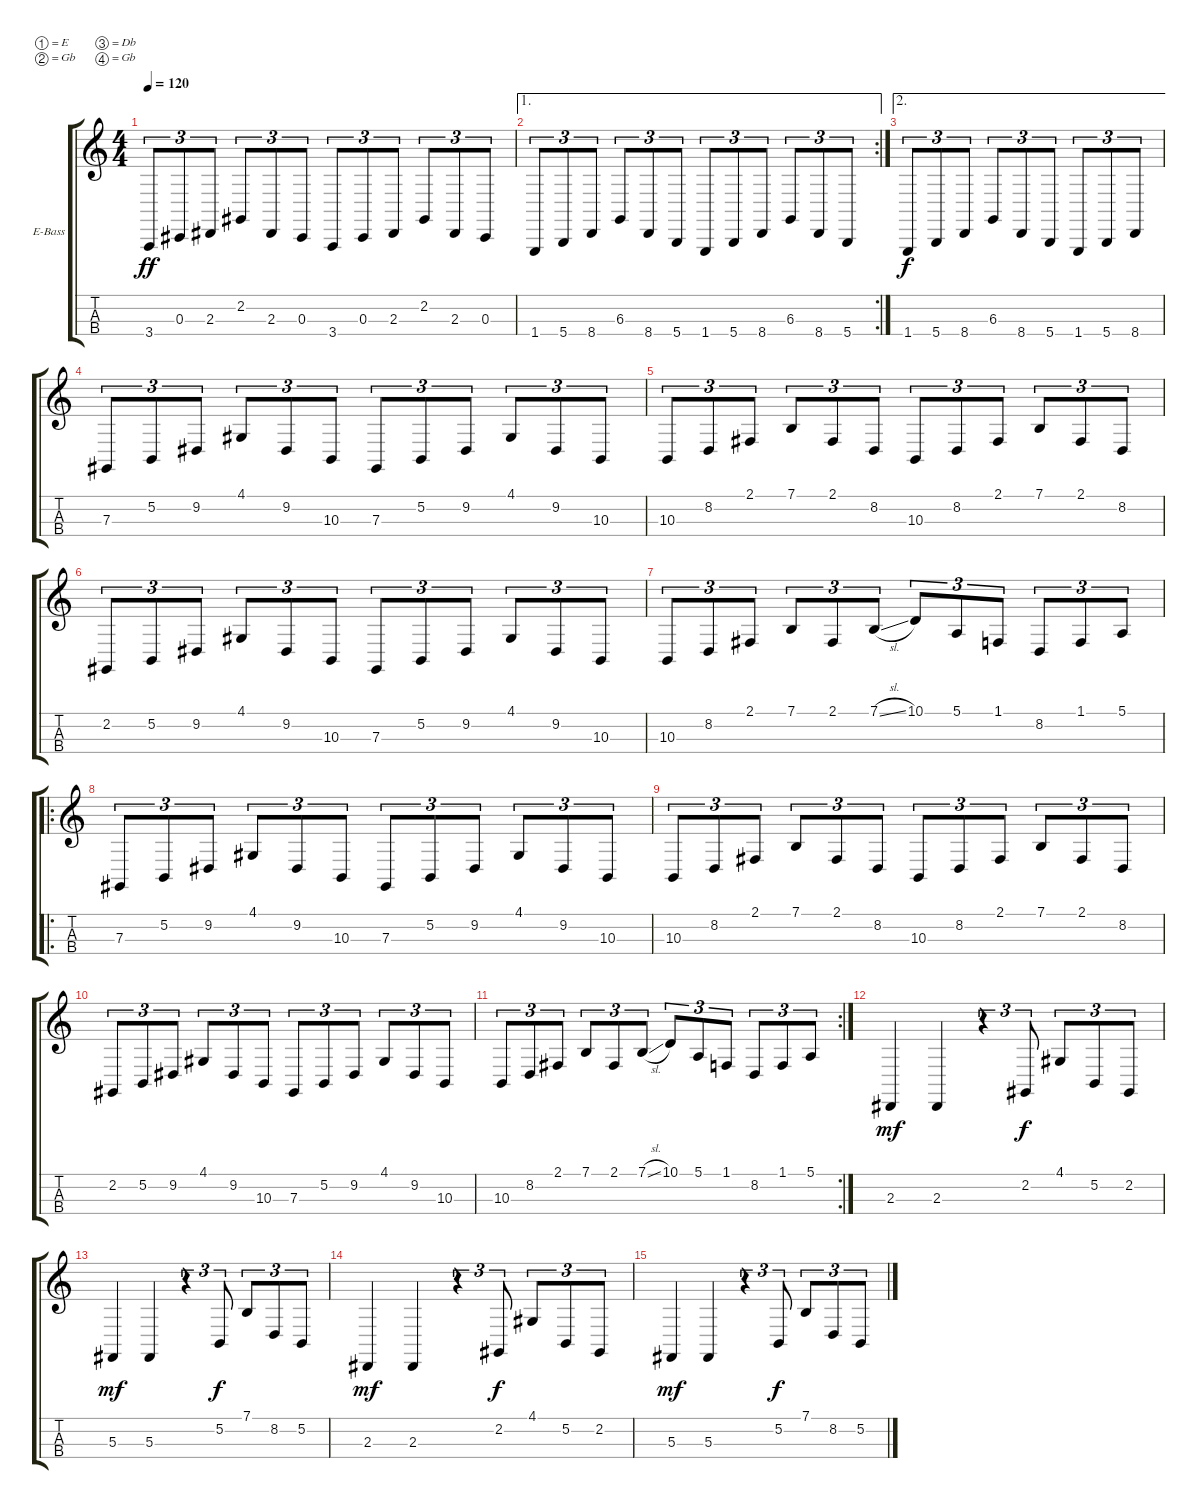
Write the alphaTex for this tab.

\defaultSystemsLayout 4
\bracketExtendMode groupsimilarinstruments
\firstSystemTrackNameOrientation horizontal
\otherSystemsTrackNameOrientation horizontal
\track ("Electric Bass" "E-Bass") {instrument electricbassfinger}
\staff {score tabs}
\tuning (E2 Gb1 Db1 Gb0)
\ts (4 4)
\tempo 120
\clef g2
\ks c
3.4.8{tu (3 2) dy ff beam Up} 0.3{acc #}.8{tu (3 2) beam Up} 2.3{acc #}.8{tu (3 2) beam Up} 2.2{acc #}.8{tu (3 2) beam Up} 2.3{acc #}.8{tu (3 2) beam Up} 0.3{acc #}.8{tu (3 2) beam Up} 3.4.8{tu (3 2) beam Up} 0.3{acc #}.8{tu (3 2) beam Up} 2.3{acc #}.8{tu (3 2) beam Up} 2.2{acc #}.8{tu (3 2) beam Up} 2.3{acc #}.8{tu (3 2) beam Up} 0.3{acc #}.8{tu (3 2) beam Up} |
\ae 1
\rc 2
1.4.8{tu (3 2) beam Up} 5.4.8{tu (3 2) beam Up} 8.4.8{tu (3 2) beam Up} 6.3.8{tu (3 2) beam Up} 8.4.8{tu (3 2) beam Up} 5.4.8{tu (3 2) beam Up} 1.4.8{tu (3 2) beam Up} 5.4.8{tu (3 2) beam Up} 8.4.8{tu (3 2) beam Up} 6.3.8{tu (3 2) beam Up} 8.4.8{tu (3 2) beam Up} 5.4.8{tu (3 2) beam Up} |
\ae 2
1.4.8{tu (3 2) dy f beam Up} 5.4.8{tu (3 2) beam Up} 8.4.8{tu (3 2) beam Up} 6.3.8{tu (3 2) beam Up} 8.4.8{tu (3 2) beam Up} 5.4.8{tu (3 2) beam Up} 1.4.8{tu (3 2) beam Up} 5.4.8{tu (3 2) beam Up} 8.4.8{tu (3 2) beam Up} |
7.3{acc #}.8{tu (3 2) beam Up} 5.2.8{tu (3 2) beam Up} 9.2{acc #}.8{tu (3 2) beam Up} 4.1{acc #}.8{tu (3 2) beam Up} 9.2{acc #}.8{tu (3 2) beam Up} 10.3.8{tu (3 2) beam Up} 7.3{acc #}.8{tu (3 2) beam Up} 5.2.8{tu (3 2) beam Up} 9.2{acc #}.8{tu (3 2) beam Up} 4.1{acc #}.8{tu (3 2) beam Up} 9.2{acc #}.8{tu (3 2) beam Up} 10.3.8{tu (3 2) beam Up} |
10.3.8{tu (3 2) beam Up} 8.2.8{tu (3 2) beam Up} 2.1{acc #}.8{tu (3 2) beam Up} 7.1.8{tu (3 2) beam Up} 2.1{acc #}.8{tu (3 2) beam Up} 8.2.8{tu (3 2) beam Up} 10.3.8{tu (3 2) beam Up} 8.2.8{tu (3 2) beam Up} 2.1{acc #}.8{tu (3 2) beam Up} 7.1.8{tu (3 2) beam Up} 2.1{acc #}.8{tu (3 2) beam Up} 8.2.8{tu (3 2) beam Up} |
2.2{acc #}.8{tu (3 2) beam Up} 5.2.8{tu (3 2) beam Up} 9.2{acc #}.8{tu (3 2) beam Up} 4.1{acc #}.8{tu (3 2) beam Up} 9.2{acc #}.8{tu (3 2) beam Up} 10.3.8{tu (3 2) beam Up} 7.3{acc #}.8{tu (3 2) beam Up} 5.2.8{tu (3 2) beam Up} 9.2{acc #}.8{tu (3 2) beam Up} 4.1{acc #}.8{tu (3 2) beam Up} 9.2{acc #}.8{tu (3 2) beam Up} 10.3.8{tu (3 2) beam Up} |
10.3.8{tu (3 2) beam Up} 8.2.8{tu (3 2) beam Up} 2.1{acc #}.8{tu (3 2) beam Up} 7.1.8{tu (3 2) beam Up} 2.1{acc #}.8{tu (3 2) beam Up} 7.1{sl}.8{tu (3 2) beam Up} 10.1.8{tu (3 2) beam Up} 5.1.8{tu (3 2) beam Up} 1.1.8{tu (3 2) beam Up} 8.2.8{tu (3 2) beam Up} 1.1.8{tu (3 2) beam Up} 5.1.8{tu (3 2) beam Up} |
\ro
7.3{acc #}.8{tu (3 2) beam Up} 5.2.8{tu (3 2) beam Up} 9.2{acc #}.8{tu (3 2) beam Up} 4.1{acc #}.8{tu (3 2) beam Up} 9.2{acc #}.8{tu (3 2) beam Up} 10.3.8{tu (3 2) beam Up} 7.3{acc #}.8{tu (3 2) beam Up} 5.2.8{tu (3 2) beam Up} 9.2{acc #}.8{tu (3 2) beam Up} 4.1{acc #}.8{tu (3 2) beam Up} 9.2{acc #}.8{tu (3 2) beam Up} 10.3.8{tu (3 2) beam Up} |
10.3.8{tu (3 2) beam Up} 8.2.8{tu (3 2) beam Up} 2.1{acc #}.8{tu (3 2) beam Up} 7.1.8{tu (3 2) beam Up} 2.1{acc #}.8{tu (3 2) beam Up} 8.2.8{tu (3 2) beam Up} 10.3.8{tu (3 2) beam Up} 8.2.8{tu (3 2) beam Up} 2.1{acc #}.8{tu (3 2) beam Up} 7.1.8{tu (3 2) beam Up} 2.1{acc #}.8{tu (3 2) beam Up} 8.2.8{tu (3 2) beam Up} |
2.2{acc #}.8{tu (3 2) beam Up} 5.2.8{tu (3 2) beam Up} 9.2{acc #}.8{tu (3 2) beam Up} 4.1{acc #}.8{tu (3 2) beam Up} 9.2{acc #}.8{tu (3 2) beam Up} 10.3.8{tu (3 2) beam Up} 7.3{acc #}.8{tu (3 2) beam Up} 5.2.8{tu (3 2) beam Up} 9.2{acc #}.8{tu (3 2) beam Up} 4.1{acc #}.8{tu (3 2) beam Up} 9.2{acc #}.8{tu (3 2) beam Up} 10.3.8{tu (3 2) beam Up} |
\rc 2
10.3.8{tu (3 2) beam Up} 8.2.8{tu (3 2) beam Up} 2.1{acc #}.8{tu (3 2) beam Up} 7.1.8{tu (3 2) beam Up} 2.1{acc #}.8{tu (3 2) beam Up} 7.1{sl}.8{tu (3 2) beam Up} 10.1.8{tu (3 2) beam Up} 5.1.8{tu (3 2) beam Up} 1.1.8{tu (3 2) beam Up} 8.2.8{tu (3 2) beam Up} 1.1.8{tu (3 2) beam Up} 5.1.8{tu (3 2) beam Up} |
2.3{acc #}.4{dy mf beam Up} 2.3{acc #}.4{beam Up} r.4{tu (3 2) beam Up} 2.2{acc #}.8{tu (3 2) dy f beam Up} 4.1{acc #}.8{tu (3 2) beam Up} 5.2.8{tu (3 2) beam Up} 2.2{acc #}.8{tu (3 2) beam Up} |
5.3{acc #}.4{dy mf beam Up} 5.3{acc #}.4{beam Up} r.4{tu (3 2) beam Up} 5.2.8{tu (3 2) dy f beam Up} 7.1.8{tu (3 2) beam Up} 8.2.8{tu (3 2) beam Up} 5.2.8{tu (3 2) beam Up} |
2.3{acc #}.4{dy mf beam Up} 2.3{acc #}.4{beam Up} r.4{tu (3 2) beam Up} 2.2{acc #}.8{tu (3 2) dy f beam Up} 4.1{acc #}.8{tu (3 2) beam Up} 5.2.8{tu (3 2) beam Up} 2.2{acc #}.8{tu (3 2) beam Up} |
5.3{acc #}.4{dy mf beam Up} 5.3{acc #}.4{beam Up} r.4{tu (3 2) beam Up} 5.2.8{tu (3 2) dy f beam Up} 7.1.8{tu (3 2) beam Up} 8.2.8{tu (3 2) beam Up} 5.2.8{tu (3 2) beam Up}
